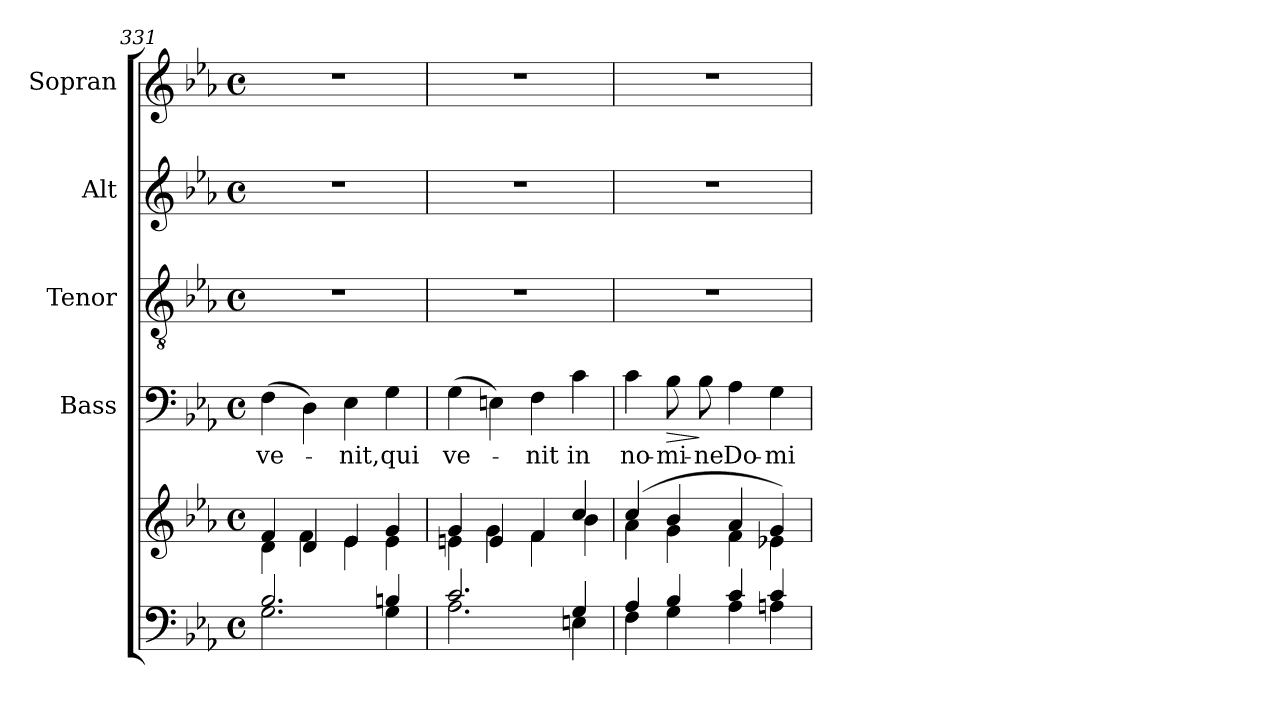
**kern	**kern	**kern	**text	**dynam	**kern	**kern	**kern
*part5	*part5	*part4	*part4	*part4	*part3	*part2	*part1
*staff6	*staff5	*staff4	*staff4	*staff4	*staff3	*staff2	*staff1
*	*	*I"Bass	*	*	*I"Tenor	*I"Alt	*I"Sopran
*	*	*I'B.	*	*	*I'T.	*I'A.	*I'S.
*clefF4	*clefG2	*clefF4	*	*	*clefGv2	*clefG2	*clefG2
*k[b-e-a-]	*k[b-e-a-]	*k[b-e-a-]	*	*	*k[b-e-a-]	*k[b-e-a-]	*k[b-e-a-]
*E-:	*E-:	*E-:	*	*	*E-:	*E-:	*E-:
*M4/4	*M4/4	*M4/4	*	*	*M4/4	*M4/4	*M4/4
*met(c)	*met(c)	*met(c)	*	*	*met(c)	*met(c)	*met(c)
=331	=331	=331	=331	=331	=331	=331	=331
*^	*^	*	*	*	*	*	*
!	!	!	!	!	!LO:LY:b	!	!	!	!
2.B-/	2.G\	4f/	4d\	(>4F\	ve-	.	1r	1r	1r
.	.	4d/	4f\	4D\)	.	.	.	.	.
!	!	!	!	!	!LO:LY:b	!	!	!	!
.	.	4e-/	4e-\	4E-\	-nit,	.	.	.	.
!	!	!	!	!	!LO:LY:b	!	!	!	!
4Bn/	4G\	4g/	4e-\	4G\	qui	.	.	.	.
=332	=332	=332	=332	=332	=332	=332	=332	=332	=332
!	!	!	!	!	!LO:LY:b	!	!	!	!
2.c/	2.A-\	4g/	4en\	(>4G\	ve-	.	1r	1r	1r
.	.	4e/	4g\	4En\)	.	.	.	.	.
!	!	!	!	!	!LO:LY:b	!	!	!	!
.	.	4f/	4f\	4F\	-nit	.	.	.	.
!	!	!	!	!	!LO:LY:b	!	!	!	!
4G/	4En\	4cc/	4b-\	4c\	in	.	.	.	.
!!LO:LB:g=z
=333	=333	=333	=333	=333	=333	=333	=333	=333	=333
!	!	!	!	!	!LO:LY:b	!	!	!	!
4A-/	4F\	(4cc/	4a-\	4c\	no-	.	1r	1r	1r
!	!	!	!	!	!LO:LY:b	!LO:HP:b	!	!	!
4B-/	4G\	4b-/	4g\	8B-\	-mi-	>	.	.	.
!	!	!	!	!	!LO:LY:b	!	!	!	!
.	.	.	.	8B-\	-ne	]	.	.	.
!	!	!	!	!	!LO:LY:b	!	!	!	!
4c/	4A-\	4a-/	4f\	4A-\	Do-	.	.	.	.
!	!	!	!	!	!LO:LY:b	!	!	!	!
4c/	4An\	4g/)	4e-X\	4G\	-mi-	.	.	.	.
*v	*v	*	*	*	*	*	*	*	*
*	*v	*v	*	*	*	*	*	*
=	=	=	=	=	=	=	=
*-	*-	*-	*-	*-	*-	*-	*-
